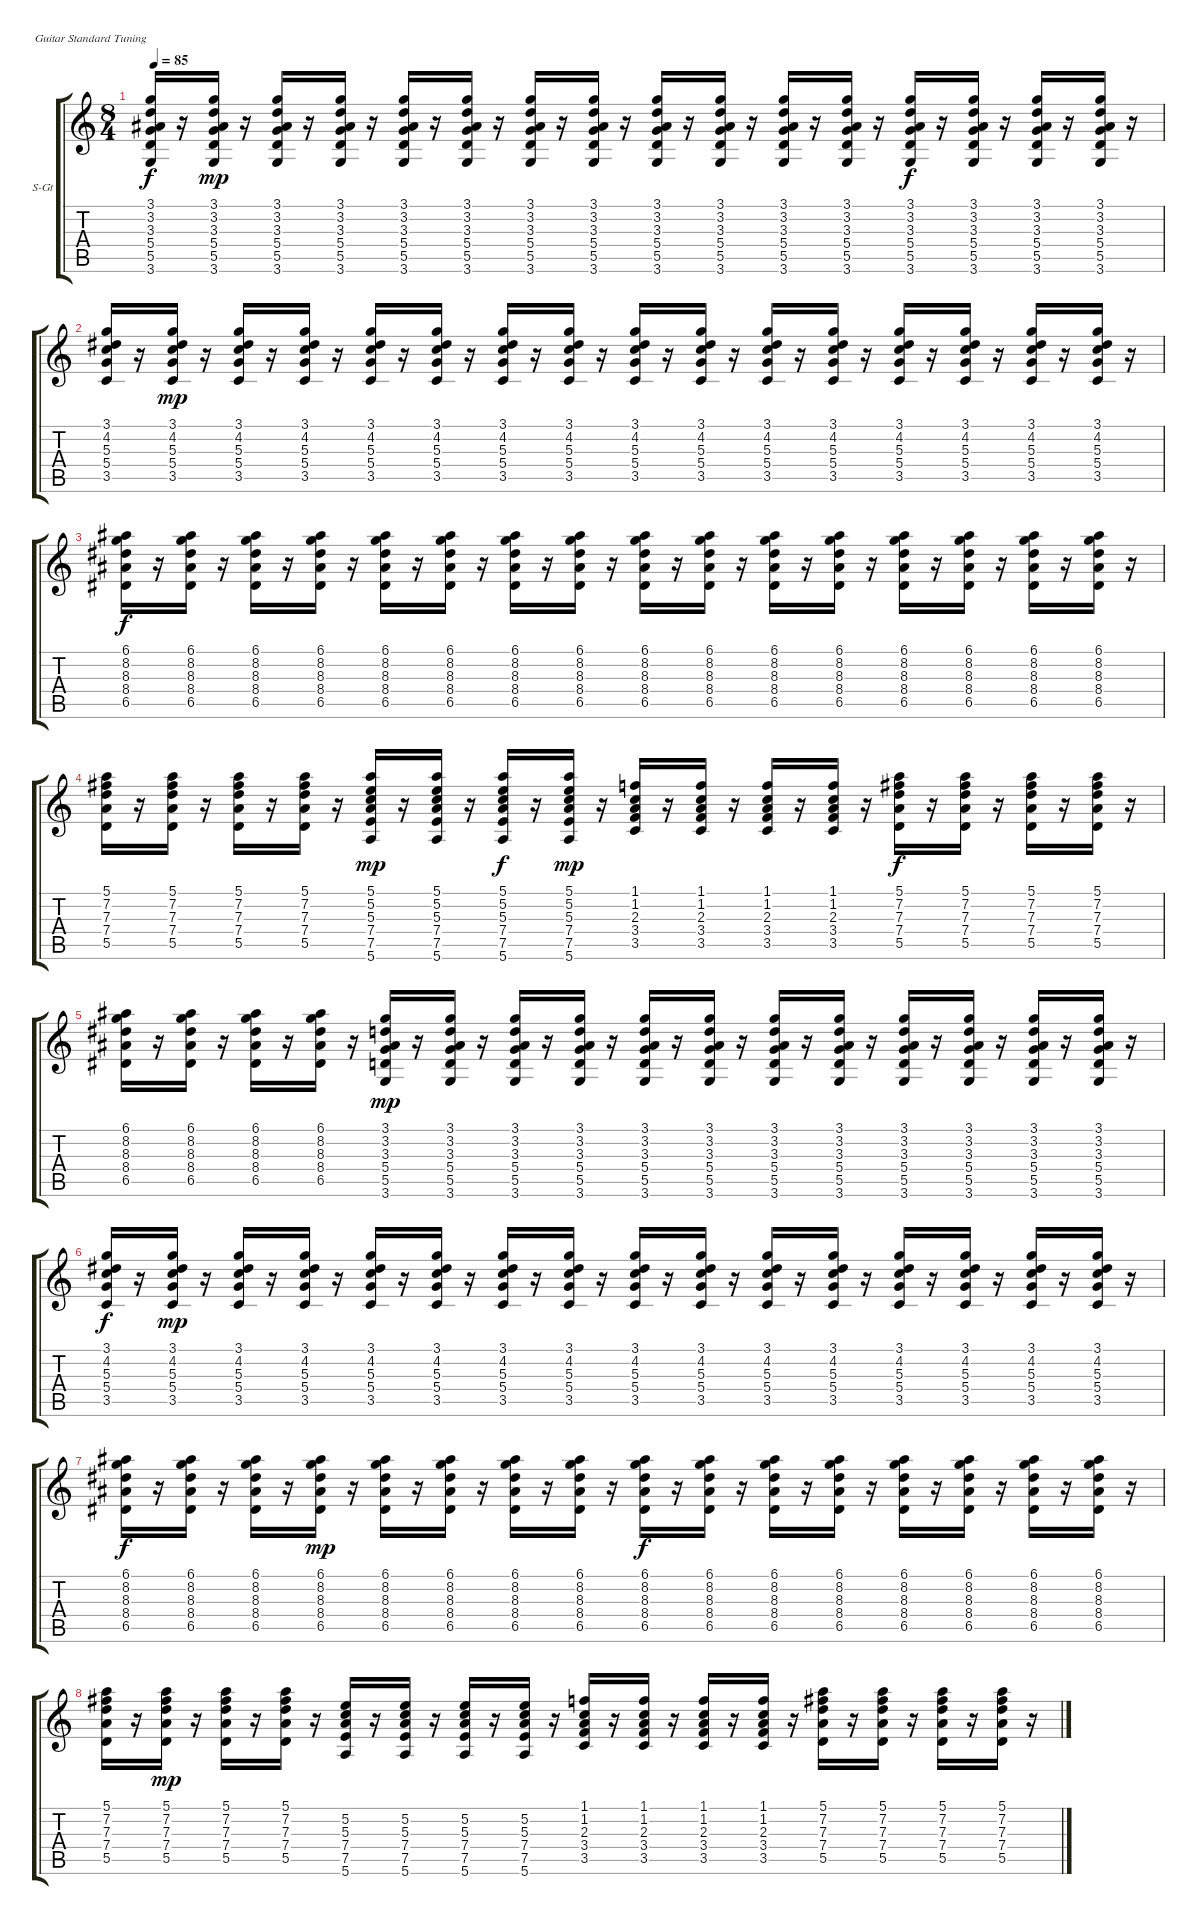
\bracketExtendMode groupsimilarinstruments
\firstSystemTrackNameOrientation horizontal
\otherSystemsTrackNameOrientation horizontal
\track ("" "S-Gt") {instrument stringensemble1}
\staff {score tabs}
\tuning (E4 B3 G3 D3 A2 E2)
\displaytranspose 12
\ts (8 4)
\tempo 85
\clef g2
\ks c
(3.1 3.2 3.3 5.4 5.5 3.6).16{dy f} r.16 (3.1 3.2 3.3 5.4 5.5 3.6).16{dy mp} r.16 (3.1 3.2 3.3 5.4 5.5 3.6).16 r.16 (3.1 3.2 3.3 5.4 5.5 3.6).16 r.16 (3.1 3.2 3.3 5.4 5.5 3.6).16 r.16 (3.1 3.2 3.3 5.4 5.5 3.6).16 r.16 (3.1 3.2 3.3 5.4 5.5 3.6).16 r.16 (3.1 3.2 3.3 5.4 5.5 3.6).16 r.16 (3.1 3.2 3.3 5.4 5.5 3.6).16 r.16 (3.1 3.2 3.3 5.4 5.5 3.6).16 r.16 (3.1 3.2 3.3 5.4 5.5 3.6).16 r.16 (3.1 3.2 3.3 5.4 5.5 3.6).16 r.16 (3.1 3.2 3.3 5.4 5.5 3.6).16{dy f} r.16 (3.1 3.2 3.3 5.4 5.5 3.6).16 r.16 (3.1 3.2 3.3 5.4 5.5 3.6).16 r.16 (3.1 3.2 3.3 5.4 5.5 3.6).16 r.16 |
(3.1 4.2 5.3 5.4 3.5).16 r.16 (3.1 4.2 5.3 5.4 3.5).16{dy mp} r.16 (3.1 4.2 5.3 5.4 3.5).16 r.16 (3.1 4.2 5.3 5.4 3.5).16 r.16 (3.1 4.2 5.3 5.4 3.5).16 r.16 (3.1 4.2 5.3 5.4 3.5).16 r.16 (3.1 4.2 5.3 5.4 3.5).16 r.16 (3.1 4.2 5.3 5.4 3.5).16 r.16 (3.1 4.2 5.3 5.4 3.5).16 r.16 (3.1 4.2 5.3 5.4 3.5).16 r.16 (3.1 4.2 5.3 5.4 3.5).16 r.16 (3.1 4.2 5.3 5.4 3.5).16 r.16 (3.1 4.2 5.3 5.4 3.5).16 r.16 (3.1 4.2 5.3 5.4 3.5).16 r.16 (3.1 4.2 5.3 5.4 3.5).16 r.16 (3.1 4.2 5.3 5.4 3.5).16 r.16 |
(6.1 8.2 8.3 8.4 6.5).16{dy f} r.16 (6.1 8.2 8.3 8.4 6.5).16 r.16 (6.1 8.2 8.3 8.4 6.5).16 r.16 (6.1 8.2 8.3 8.4 6.5).16 r.16 (6.1 8.2 8.3 8.4 6.5).16 r.16 (6.1 8.2 8.3 8.4 6.5).16 r.16 (6.1 8.2 8.3 8.4 6.5).16 r.16 (6.1 8.2 8.3 8.4 6.5).16 r.16 (6.1 8.2 8.3 8.4 6.5).16 r.16 (6.1 8.2 8.3 8.4 6.5).16 r.16 (6.1 8.2 8.3 8.4 6.5).16 r.16 (6.1 8.2 8.3 8.4 6.5).16 r.16 (6.1 8.2 8.3 8.4 6.5).16 r.16 (6.1 8.2 8.3 8.4 6.5).16 r.16 (6.1 8.2 8.3 8.4 6.5).16 r.16 (6.1 8.2 8.3 8.4 6.5).16 r.16 |
(5.1 7.2 7.3 7.4 5.5).16 r.16 (5.1 7.2 7.3 7.4 5.5).16 r.16 (5.1 7.2 7.3 7.4 5.5).16 r.16 (5.1 7.2 7.3 7.4 5.5).16 r.16 (5.1 5.2 5.3 7.4 7.5 5.6).16{dy mp} r.16 (5.1 5.2 5.3 7.4 7.5 5.6).16 r.16 (5.1 5.2 5.3 7.4 7.5 5.6).16{dy f} r.16 (5.1 5.2 5.3 7.4 7.5 5.6).16{dy mp} r.16 (1.1 1.2 2.3 3.4 3.5).16 r.16 (1.1 1.2 2.3 3.4 3.5).16 r.16 (1.1 1.2 2.3 3.4 3.5).16 r.16 (1.1 1.2 2.3 3.4 3.5).16 r.16 (5.1 7.2 7.3 7.4 5.5).16{dy f} r.16 (5.1 7.2 7.3 7.4 5.5).16 r.16 (5.1 7.2 7.3 7.4 5.5).16 r.16 (5.1 7.2 7.3 7.4 5.5).16 r.16 |
(6.1 8.2 8.3 8.4 6.5).16 r.16 (6.1 8.2 8.3 8.4 6.5).16 r.16 (6.1 8.2 8.3 8.4 6.5).16 r.16 (6.1 8.2 8.3 8.4 6.5).16 r.16 (3.1 3.2 3.3 5.4 5.5 3.6).16{dy mp} r.16 (3.1 3.2 3.3 5.4 5.5 3.6).16 r.16 (3.1 3.2 3.3 5.4 5.5 3.6).16 r.16 (3.1 3.2 3.3 5.4 5.5 3.6).16 r.16 (3.1 3.2 3.3 5.4 5.5 3.6).16 r.16 (3.1 3.2 3.3 5.4 5.5 3.6).16 r.16 (3.1 3.2 3.3 5.4 5.5 3.6).16 r.16 (3.1 3.2 3.3 5.4 5.5 3.6).16 r.16 (3.1 3.2 3.3 5.4 5.5 3.6).16 r.16 (3.1 3.2 3.3 5.4 5.5 3.6).16 r.16 (3.1 3.2 3.3 5.4 5.5 3.6).16 r.16 (3.1 3.2 3.3 5.4 5.5 3.6).16 r.16 |
(3.1 4.2 5.3 5.4 3.5).16{dy f} r.16 (3.1 4.2 5.3 5.4 3.5).16{dy mp} r.16 (3.1 4.2 5.3 5.4 3.5).16 r.16 (3.1 4.2 5.3 5.4 3.5).16 r.16 (3.1 4.2 5.3 5.4 3.5).16 r.16 (3.1 4.2 5.3 5.4 3.5).16 r.16 (3.1 4.2 5.3 5.4 3.5).16 r.16 (3.1 4.2 5.3 5.4 3.5).16 r.16 (3.1 4.2 5.3 5.4 3.5).16 r.16 (3.1 4.2 5.3 5.4 3.5).16 r.16 (3.1 4.2 5.3 5.4 3.5).16 r.16 (3.1 4.2 5.3 5.4 3.5).16 r.16 (3.1 4.2 5.3 5.4 3.5).16 r.16 (3.1 4.2 5.3 5.4 3.5).16 r.16 (3.1 4.2 5.3 5.4 3.5).16 r.16 (3.1 4.2 5.3 5.4 3.5).16 r.16 |
(6.1 8.2 8.3 8.4 6.5).16{dy f} r.16 (6.1 8.2 8.3 8.4 6.5).16 r.16 (6.1 8.2 8.3 8.4 6.5).16 r.16 (6.1 8.2 8.3 8.4 6.5).16{dy mp} r.16 (6.1 8.2 8.3 8.4 6.5).16 r.16 (6.1 8.2 8.3 8.4 6.5).16 r.16 (6.1 8.2 8.3 8.4 6.5).16 r.16 (6.1 8.2 8.3 8.4 6.5).16 r.16 (6.1 8.2 8.3 8.4 6.5).16{dy f} r.16 (6.1 8.2 8.3 8.4 6.5).16 r.16 (6.1 8.2 8.3 8.4 6.5).16 r.16 (6.1 8.2 8.3 8.4 6.5).16 r.16 (6.1 8.2 8.3 8.4 6.5).16 r.16 (6.1 8.2 8.3 8.4 6.5).16 r.16 (6.1 8.2 8.3 8.4 6.5).16 r.16 (6.1 8.2 8.3 8.4 6.5).16 r.16 |
(5.1 7.2 7.3 7.4 5.5).16 r.16 (5.1 7.2 7.3 7.4 5.5).16{dy mp} r.16 (5.1 7.2 7.3 7.4 5.5).16 r.16 (5.1 7.2 7.3 7.4 5.5).16 r.16 (5.2 5.3 7.4 7.5 5.6).16 r.16 (5.2 5.3 7.4 7.5 5.6).16 r.16 (5.2 5.3 7.4 7.5 5.6).16 r.16 (5.2 5.3 7.4 7.5 5.6).16 r.16 (1.1 1.2 2.3 3.4 3.5).16 r.16 (1.1 1.2 2.3 3.4 3.5).16 r.16 (1.1 1.2 2.3 3.4 3.5).16 r.16 (1.1 1.2 2.3 3.4 3.5).16 r.16 (5.1 7.2 7.3 7.4 5.5).16 r.16 (5.1 7.2 7.3 7.4 5.5).16 r.16 (5.1 7.2 7.3 7.4 5.5).16 r.16 (5.1 7.2 7.3 7.4 5.5).16 r.16
